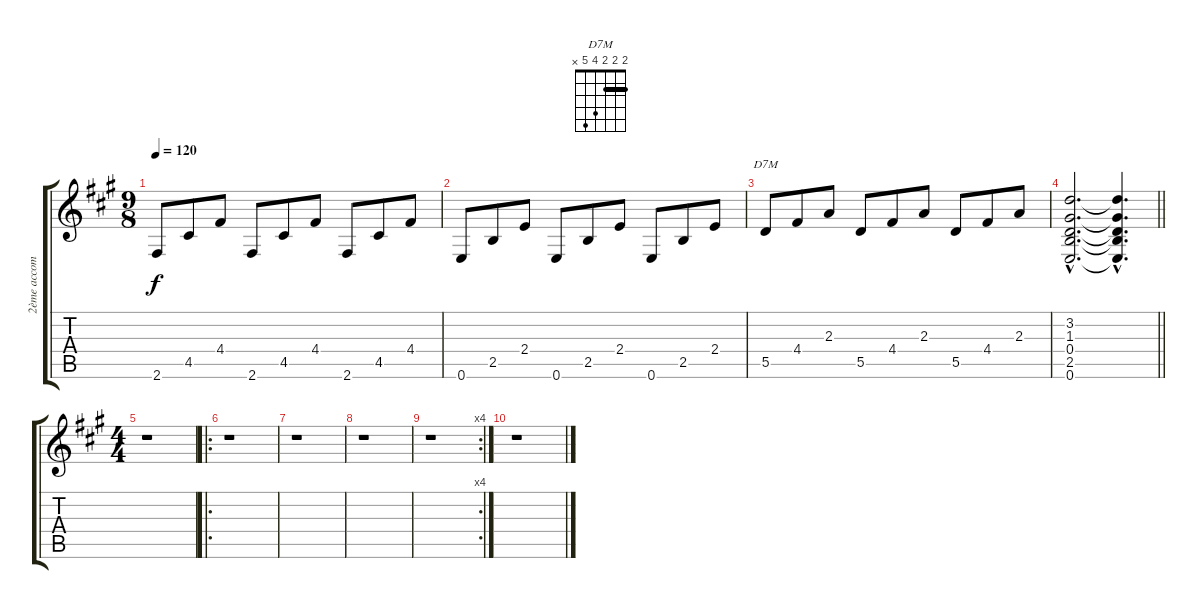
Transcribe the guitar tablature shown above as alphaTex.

\track ("2ème accompagnement" "2ème accom") {instrument acousticguitarnylon}
\staff {score tabs}
\tuning (E4 B3 G3 D3 A2 E2) {hide}
\chord ("D7M" 2 2 2 4 5 x) {barre 2}
\ts (9 8)
\tempo 120
\clef g2
\ks a
2.6.8{dy f} 4.5.8 4.4.8 2.6.8 4.5.8 4.4.8 2.6.8 4.5.8 4.4.8 |
0.6.8 2.5.8 2.4.8 0.6.8 2.5.8 2.4.8 0.6.8 2.5.8 2.4.8 |
5.5.8{ch "D7M"} 4.4.8 2.3.8 5.5.8 4.4.8 2.3.8 5.5.8 4.4.8 2.3.8 |
\barLineRight lightlight
(3.2{hac} 1.3{hac} 0.4{hac} 2.5{hac} 0.6{hac}).2{d} (3.2{hac t} 1.3{hac t} 0.4{hac t} 2.5{hac t} 0.6{hac t}).4{d} |
\ts (4 4)
r.1 |
\ro
r.1 |
r.1 |
r.1 |
\rc 4
r.1 |
r.1
